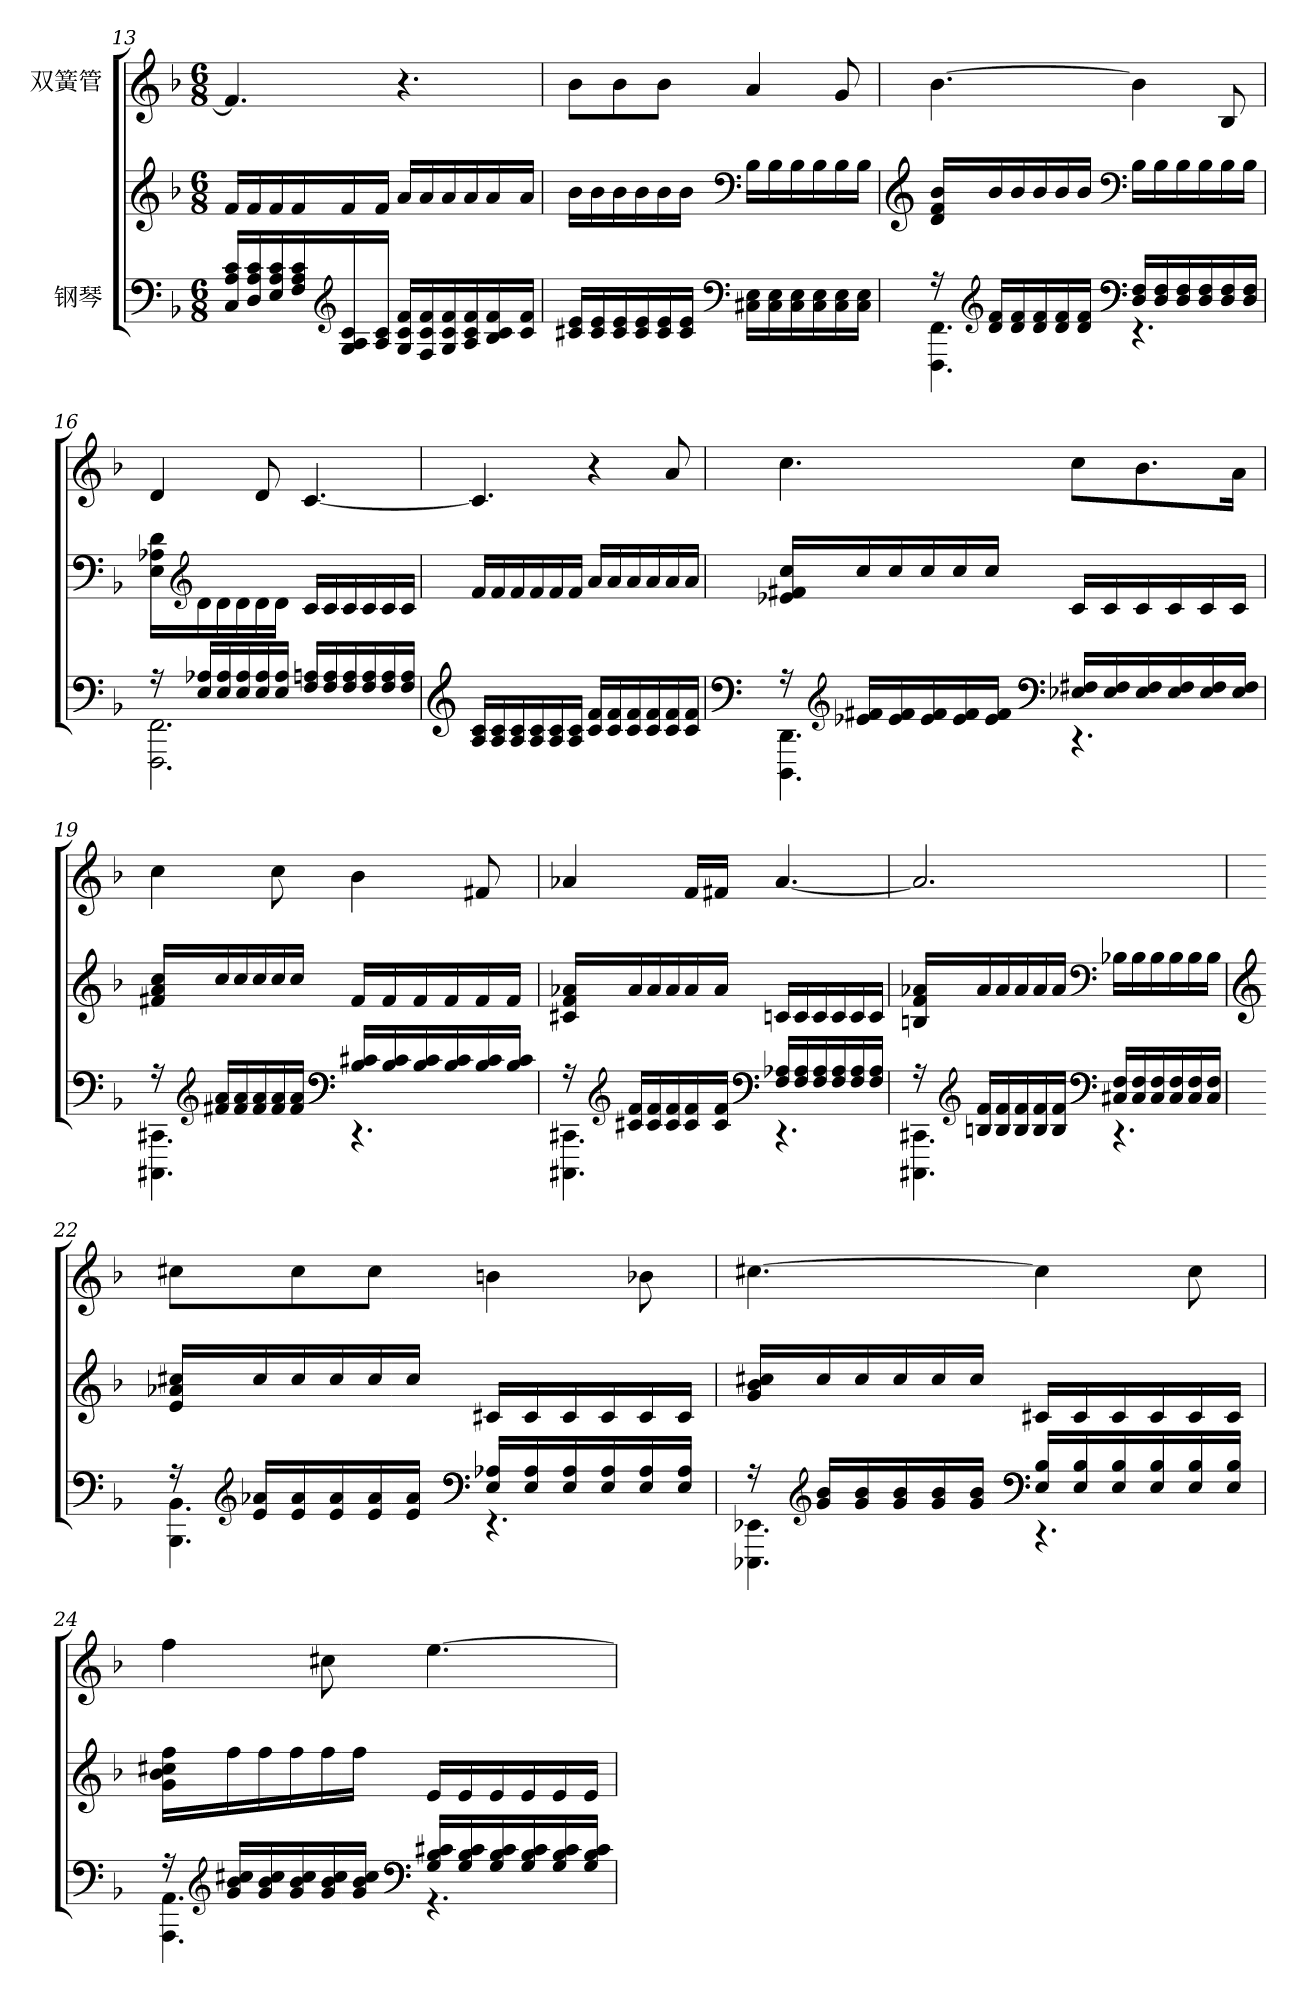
**kern	**kern	**kern
*part2	*part2	*part1
*staff3	*staff2	*staff1
*I"钢琴	*	*I"双簧管
*clefF4	*clefG2	*clefG2
*k[b-]	*k[b-]	*k[b-]
*M6/8	*M6/8	*M6/8
=13	=13	=13
16C/ 16A/ 16c/LL	16f/LL	4.f/]
16D/ 16A/ 16c/	16f/	.
16E/ 16A/ 16c/	16f/	.
16F/ 16A/ 16c/	16f/	.
*clefG2	*	*
16G/ 16A/ 16c/	16f/	.
16A/ 16c/JJ	16f/JJ	.
16G/ 16c/ 16f/LL	16a/LL	4.r
16F/ 16c/ 16f/	16a/	.
16G/ 16c/ 16f/	16a/	.
16A/ 16c/ 16f/	16a/	.
16B-/ 16c/ 16f/	16a/	.
16c/ 16f/JJ	16a/JJ	.
!!LO:LB:g=z
=14	=14	=14
16c#X/ 16e/LL	16b-\LL	8b-\L
16c#/ 16e/	16b-\	.
16c#/ 16e/	16b-\	8b-\
16c#/ 16e/	16b-\	.
16c#/ 16e/	16b-\	8b-\J
16c#/ 16e/JJ	16b-\JJ	.
*clefF4	*clefF4	*
16C#X\ 16E\LL	16B-\LL	4a/
16C#\ 16E\	16B-\	.
16C#\ 16E\	16B-\	.
16C#\ 16E\	16B-\	.
16C#\ 16E\	16B-\	8g/
16C#\ 16E\JJ	16B-\JJ	.
=15	=15	=15
*	*clefG2	*
*^	*	*
16r	4.FFF\ 4.FF\	16d/ 16f/ 16b-/LL	[4.b-\
*clefG2	*	*	*
16d/ 16f/LL	.	16b-/	.
16d/ 16f/	.	16b-/	.
16d/ 16f/	.	16b-/	.
16d/ 16f/	.	16b-/	.
16d/ 16f/JJ	.	16b-/JJ	.
*clefF4	*	*clefF4	*
16D/ 16F/LL	4.r	16B-\LL	4b-\]
16D/ 16F/	.	16B-\	.
16D/ 16F/	.	16B-\	.
16D/ 16F/	.	16B-\	.
16D/ 16F/	.	16B-\	8B-/
16D/ 16F/JJ	.	16B-\JJ	.
!!LO:LB:g=z
=16	=16	=16	=16
16r	2.FFF\ 2.FF\	16E\ 16A-X\ 16d\LL	4d/
*	*	*clefG2	*
16E/ 16A-X/LL	.	16d\	.
16E/ 16A-/	.	16d\	.
16E/ 16A-/	.	16d\	.
16E/ 16A-/	.	16d\	8d/
16E/ 16A-/JJ	.	16d\JJ	.
16F/ 16An/LL	.	16c/LL	[4.c/
16F/ 16A/	.	16c/	.
16F/ 16A/	.	16c/	.
16F/ 16A/	.	16c/	.
16F/ 16A/	.	16c/	.
16F/ 16A/JJ	.	16c/JJ	.
*v	*v	*	*
=17	=17	=17
*clefG2	*	*
16A/ 16c/LL	16f/LL	4.c/]
16A/ 16c/	16f/	.
16A/ 16c/	16f/	.
16A/ 16c/	16f/	.
16A/ 16c/	16f/	.
16A/ 16c/JJ	16f/JJ	.
16c/ 16f/LL	16a/LL	4r
16c/ 16f/	16a/	.
16c/ 16f/	16a/	.
16c/ 16f/	16a/	.
16c/ 16f/	16a/	8a/
16c/ 16f/JJ	16a/JJ	.
!!LO:PB:g=z
=18	=18	=18
*clefF4	*	*
*^	*	*
16r	4.DDD\ 4.DD\	16e-X/ 16f#X/ 16cc/LL	4.cc\
*clefG2	*	*	*
16e-X/ 16f#X/LL	.	16cc/	.
16e-/ 16f#/	.	16cc/	.
16e-/ 16f#/	.	16cc/	.
16e-/ 16f#/	.	16cc/	.
16e-/ 16f#/JJ	.	16cc/JJ	.
*clefF4	*	*	*
16E-X/ 16F#X/LL	4.r	16c/LL	8cc\L
16E-/ 16F#/	.	16c/	.
16E-/ 16F#/	.	16c/	8.b-\
16E-/ 16F#/	.	16c/	.
16E-/ 16F#/	.	16c/	.
16E-/ 16F#/JJ	.	16c/JJ	16a\Jk
!!LO:LB:g=z
=19	=19	=19	=19
16r	4.CCC#X\ 4.CC#X\	16f#X/ 16a/ 16cc/LL	4cc\
*clefG2	*	*	*
16f#X/ 16a/LL	.	16cc/	.
16f#/ 16a/	.	16cc/	.
16f#/ 16a/	.	16cc/	.
16f#/ 16a/	.	16cc/	8cc\
16f#/ 16a/JJ	.	16cc/JJ	.
*clefF4	*	*	*
16B-/ 16c#X/LL	4.r	16f#/LL	4b-\
16B-/ 16c#/	.	16f#/	.
16B-/ 16c#/	.	16f#/	.
16B-/ 16c#/	.	16f#/	.
16B-/ 16c#/	.	16f#/	8f#X/
16B-/ 16c#/JJ	.	16f#/JJ	.
!!LO:LB:g=z
=20	=20	=20	=20
16r	4.CCC#X\ 4.CC#X\	16c#X/ 16f/ 16a-X/LL	4a-X/
*clefG2	*	*	*
16c#X/ 16f/LL	.	16a-/	.
16c#/ 16f/	.	16a-/	.
16c#/ 16f/	.	16a-/	.
16c#/ 16f/	.	16a-/	16f/LL
16c#/ 16f/JJ	.	16a-/JJ	16f#X/JJ
*clefF4	*	*	*
16F/ 16A-X/LL	4.r	16cn/LL	[4.a-/
16F/ 16A-/	.	16c/	.
16F/ 16A-/	.	16c/	.
16F/ 16A-/	.	16c/	.
16F/ 16A-/	.	16c/	.
16F/ 16A-/JJ	.	16c/JJ	.
=21	=21	=21	=21
16r	4.CCC#X\ 4.CC#X\	16Bn/ 16f/ 16a-X/LL	2.a-/]
*clefG2	*	*	*
16Bn/ 16f/LL	.	16a-/	.
16B/ 16f/	.	16a-/	.
16B/ 16f/	.	16a-/	.
16B/ 16f/	.	16a-/	.
16B/ 16f/JJ	.	16a-/JJ	.
*clefF4	*	*clefF4	*
16C#X/ 16F/LL	4.r	16B-X\LL	.
16C#/ 16F/	.	16B-\	.
16C#/ 16F/	.	16B-\	.
16C#/ 16F/	.	16B-\	.
16C#/ 16F/	.	16B-\	.
16C#/ 16F/JJ	.	16B-\JJ	.
!!LO:LB:g=z
=22	=22	=22	=22
*	*	*clefG2	*
16r	4.BBB-\ 4.BB-\	16e/ 16a-X/ 16cc#X/LL	8cc#X\L
*clefG2	*	*	*
16e/ 16a-X/LL	.	16cc#/	.
16e/ 16a-/	.	16cc#/	8cc#\
16e/ 16a-/	.	16cc#/	.
16e/ 16a-/	.	16cc#/	8cc#\J
16e/ 16a-/JJ	.	16cc#/JJ	.
*clefF4	*	*	*
16E/ 16A-X/LL	4.r	16c#X/LL	4bn\
16E/ 16A-/	.	16c#/	.
16E/ 16A-/	.	16c#/	.
16E/ 16A-/	.	16c#/	.
16E/ 16A-/	.	16c#/	8b-X\
16E/ 16A-/JJ	.	16c#/JJ	.
=23	=23	=23	=23
16r	4.EEE-X\ 4.EE-X\	16g/ 16b-/ 16cc#X/LL	[4.cc#X\
*clefG2	*	*	*
16g/ 16b-/LL	.	16cc#/	.
16g/ 16b-/	.	16cc#/	.
16g/ 16b-/	.	16cc#/	.
16g/ 16b-/	.	16cc#/	.
16g/ 16b-/JJ	.	16cc#/JJ	.
*clefF4	*	*	*
16E/ 16B-/LL	4.r	16c#X/LL	4cc#\]
16E/ 16B-/	.	16c#/	.
16E/ 16B-/	.	16c#/	.
16E/ 16B-/	.	16c#/	.
16E/ 16B-/	.	16c#/	8cc#\
16E/ 16B-/JJ	.	16c#/JJ	.
!!LO:PB:g=z
=24	=24	=24	=24
16r	4.AAA\ 4.AA\	16g\ 16b-\ 16cc#X\ 16ff\LL	4ff\
*clefG2	*	*	*
16g/ 16b-/ 16cc#X/LL	.	16ff\	.
16g/ 16b-/ 16cc#/	.	16ff\	.
16g/ 16b-/ 16cc#/	.	16ff\	.
16g/ 16b-/ 16cc#/	.	16ff\	8cc#X\
16g/ 16b-/ 16cc#/JJ	.	16ff\JJ	.
*clefF4	*	*	*
16G/ 16B-/ 16c#X/LL	4.r	16e/LL	[4.ee\
16G/ 16B-/ 16c#/	.	16e/	.
16G/ 16B-/ 16c#/	.	16e/	.
16G/ 16B-/ 16c#/	.	16e/	.
16G/ 16B-/ 16c#/	.	16e/	.
16G/ 16B-/ 16c#/JJ	.	16e/JJ	.
*v	*v	*	*
=	=	=
*-	*-	*-
